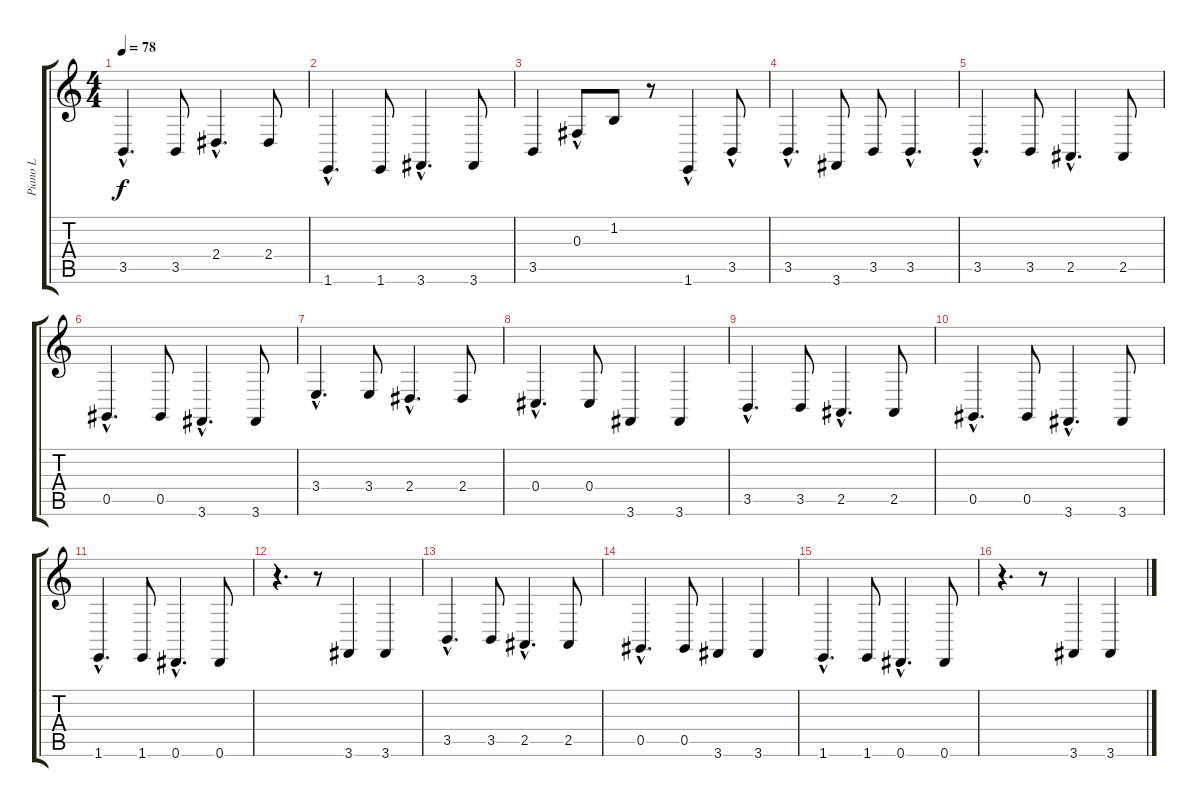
\track ("Piano L" "Piano L") {instrument acousticgrandpiano}
\staff {score tabs}
\tuning (Eb4 Bb3 Gb3 Db3 Ab2 Eb2) {hide}
\ts (4 4)
\tempo 78
\clef g2
\ks c
3.5{hac}.4{d dy f} 3.5.8 2.4{hac}.4{d} 2.4.8 |
1.6{hac}.4{d} 1.6.8 3.6{hac}.4{d} 3.6.8 |
3.5.4 0.3{hac}.8 1.2.8 r.8 1.6{hac}.4 3.5{hac}.8 |
3.5{hac}.4{d} 3.6.8 3.5.8 3.5{hac}.4{d} |
3.5{hac}.4{d} 3.5.8 2.5{hac}.4{d} 2.5.8 |
0.5{hac}.4{d} 0.5.8 3.6{hac}.4{d} 3.6.8 |
3.4{hac}.4{d} 3.4.8 2.4{hac}.4{d} 2.4.8 |
0.4{hac}.4{d} 0.4.8 3.6.4 3.6.4 |
3.5{hac}.4{d} 3.5.8 2.5{hac}.4{d} 2.5.8 |
0.5{hac}.4{d} 0.5.8 3.6{hac}.4{d} 3.6.8 |
1.6{hac}.4{d} 1.6.8 0.6{hac}.4{d} 0.6.8 |
r.4{d} r.8 3.6.4 3.6.4 |
3.5{hac}.4{d} 3.5.8 2.5{hac}.4{d} 2.5.8 |
0.5{hac}.4{d} 0.5.8 3.6.4 3.6.4 |
1.6{hac}.4{d} 1.6.8 0.6{hac}.4{d} 0.6.8 |
r.4{d} r.8 3.6.4 3.6.4
